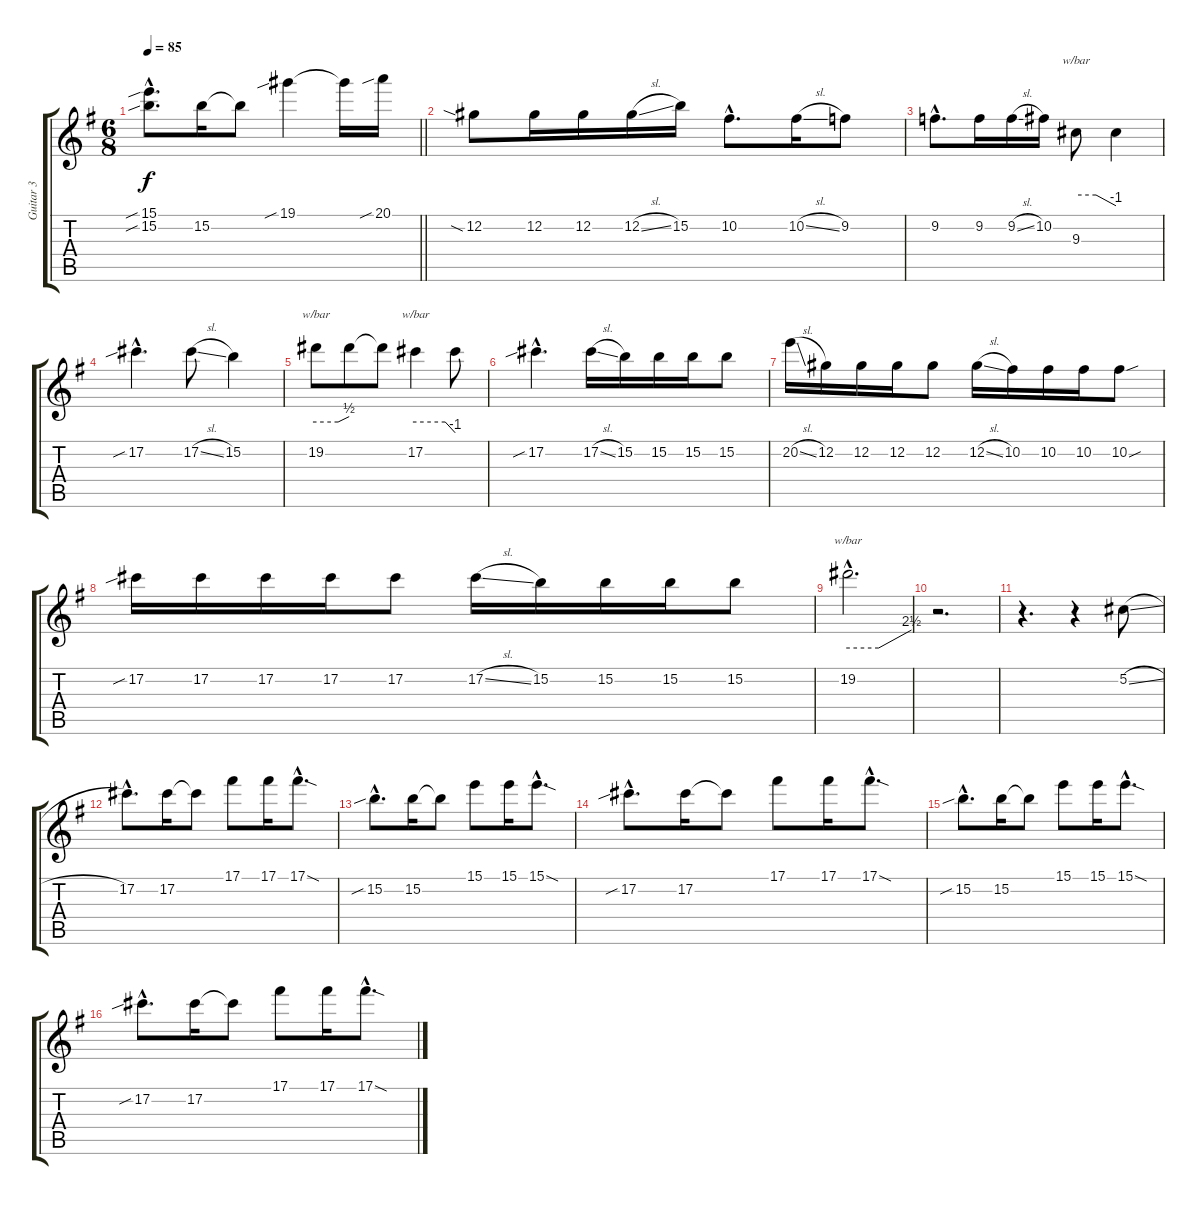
\track ("Guitar 3" "Guitar 3") {instrument distortionguitar}
\staff {score tabs}
\tuning (Db4 Ab3 E3 B2 Gb2 B1) {hide}
\ts (6 8)
\tempo 85
\clef g2
\barLineRight lightlight
\ks eminor
(15.1{sib hac} 15.2{sib hac}).8{d dy f} 15.2.16 15.2{t}.8 19.1{sib}.4 19.1{t}.16 20.1{sib}.16 |
12.2{sia}.8 12.2.16 12.2.16 12.2{sl}.16 15.2.16 10.2{hac}.8{d} 10.2{sl}.16 9.2.8 |
9.2{hac}.8{d} 9.2.16 9.2{sl}.16 10.2.16 9.3.8{tbe (custom default 0 0 30 0 60 -4)} 9.3{t}.4 |
17.2{sib hac}.4{d} 17.2{sl}.8 15.2.4 |
19.2.8{tbe (custom default 0 0 40 0 60 2)} 19.2{t}.8 19.2{t}.8 17.2.4{tbe (custom default 0 0 45 0 60 -4)} 17.2{t}.8 |
17.2{sib hac}.4{d} 17.2{sl}.16 15.2.16 15.2.16 15.2.16 15.2.8 |
20.2{sl}.16 12.2.16 12.2.16 12.2.16 12.2.8 12.2{sl}.16 10.2.16 10.2.16 10.2.16 10.2{sou}.8 |
17.2{sib}.16 17.2.16 17.2.16 17.2.16 17.2.8 17.2{sl}.16 15.2.16 15.2.16 15.2.16 15.2.8 |
19.2{hac}.2{d tbe (custom default 0 0 29 0 60 10)} |
r.2{d} |
r.4{d} r.4 5.2{sl}.8 |
17.2{hac}.8{d} 17.2.16 17.2{t}.8 17.1.8 17.1.16 17.1{sod hac}.8{d} |
15.2{sib hac}.8{d} 15.2.16 15.2{t}.8 15.1.8 15.1.16 15.1{sod hac}.8{d} |
17.2{sib hac}.8{d} 17.2.16 17.2{t}.8 17.1.8 17.1.16 17.1{sod hac}.8{d} |
15.2{sib hac}.8{d} 15.2.16 15.2{t}.8 15.1.8 15.1.16 15.1{sod hac}.8{d} |
17.2{sib hac}.8{d} 17.2.16 17.2{t}.8 17.1.8 17.1.16 17.1{sod hac}.8{d}
